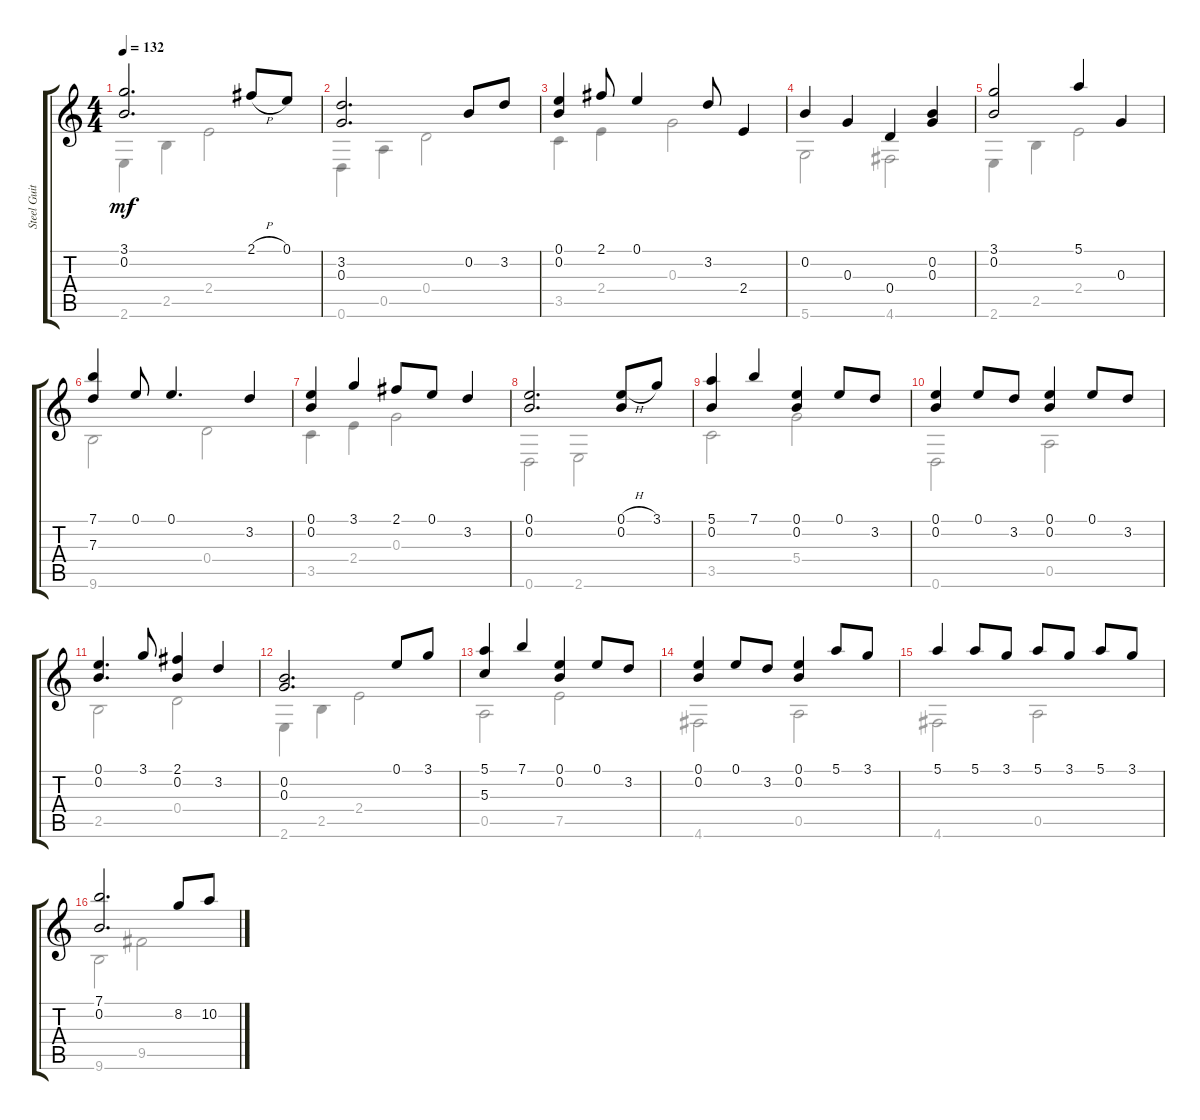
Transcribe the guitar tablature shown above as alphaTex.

\track ("Steel Guitar" "Steel Guit") {instrument acousticguitarsteel}
\staff {score tabs}
\tuning (E4 B3 G3 D3 A2 D2) {hide}
\voice
\ts (4 4)
\tempo 132
\clef g2
\ks c
(3.1 0.2).2{d dy mf} 2.1{h}.8 0.1.8 |
(3.2 0.3).2{d} 0.2.8 3.2.8 |
(0.1 0.2).4 2.1.8 0.1.4 3.2.8 2.4.4 |
0.2.4 0.3.4 0.4.4 (0.2 0.3).4 |
(3.1 0.2).2 5.1.4 0.3.4 |
(7.1 7.3).4 0.1.8 0.1.4{d} 3.2.4 |
(0.1 0.2).4 3.1.4 2.1.8 0.1.8 3.2.4 |
(0.1 0.2).2{d} (0.1{h} 0.2).8 3.1.8 |
(5.1 0.2).4 7.1.4 (0.1 0.2).4 0.1.8 3.2.8 |
(0.1 0.2).4 0.1.8 3.2.8 (0.1 0.2).4 0.1.8 3.2.8 |
(0.1 0.2).4{d} 3.1.8 (2.1 0.2).4 3.2.4 |
(0.2 0.3).2{d} 0.1.8 3.1.8 |
(5.1 5.3).4 7.1.4 (0.1 0.2).4 0.1.8 3.2.8 |
(0.1 0.2).4 0.1.8 3.2.8 (0.1 0.2).4 5.1.8 3.1.8 |
5.1.4 5.1.8 3.1.8 5.1.8 3.1.8 5.1.8 3.1.8 |
(7.1 0.2).2{d} 8.2.8 10.2.8
\voice
\clef g2
\ottava regular
\simile none
\ks c
2.6.4{dy mf} 2.5.4 2.4.2 |
0.6.4 0.5.4 0.4.2 |
3.5.4 2.4.4 0.3.2 |
5.6.2 4.6.2 |
2.6.4 2.5.4 2.4.2 |
9.6.2 0.4.2 |
3.5.4 2.4.4 0.3.2 |
0.6.2 2.6.2 |
3.5.2 5.4.2 |
0.6.2 0.5.2 |
2.5.2 0.4.2 |
2.6.4 2.5.4 2.4.2 |
0.5.2 7.5.2 |
4.6.2 0.5.2 |
4.6.2 0.5.2 |
9.6.2 9.5.2
